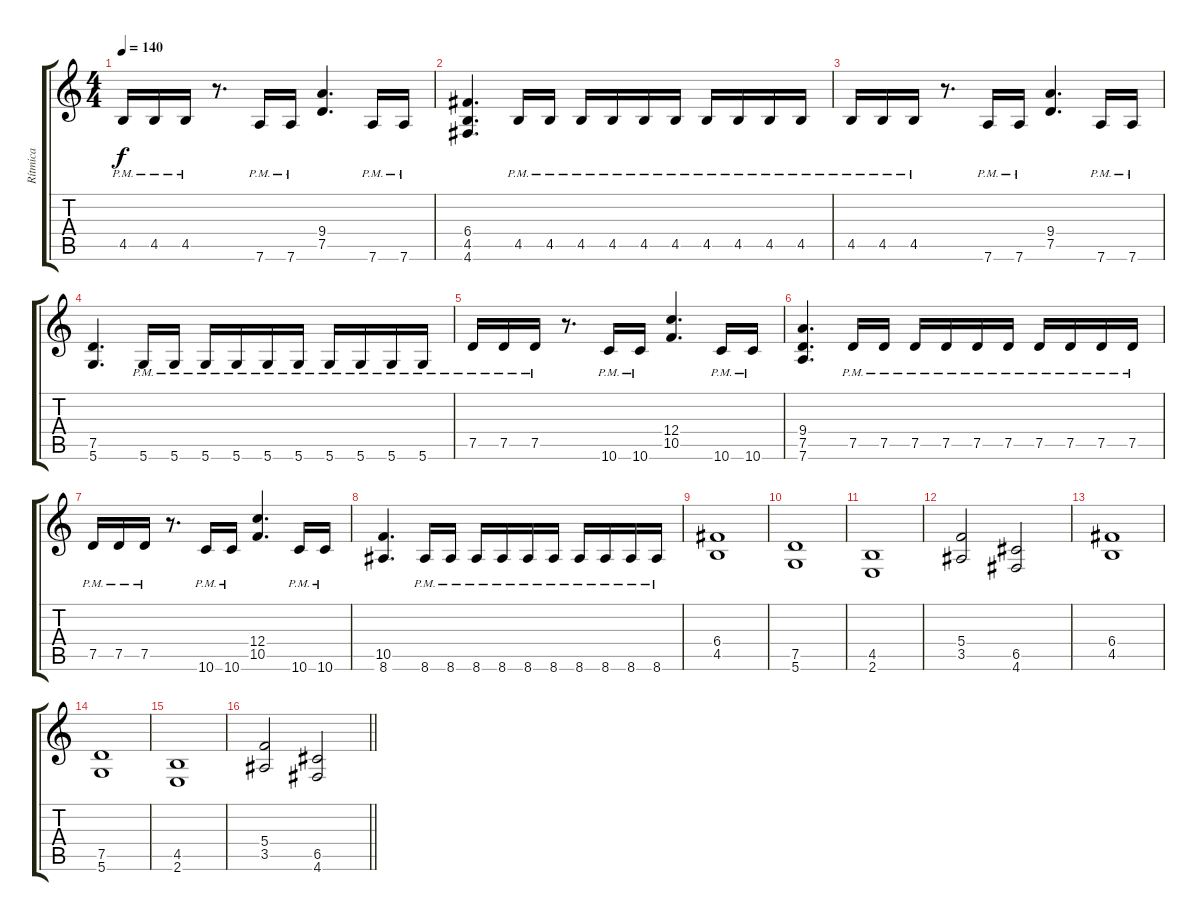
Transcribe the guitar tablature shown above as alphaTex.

\track ("Rítmica" "Rítmica") {instrument distortionguitar}
\staff {score tabs}
\tuning (D4 A3 F3 C3 G2 D2) {hide}
\ts (4 4)
\tempo 140
\clef g2
\ks c
4.5{pm}.16{dy f} 4.5{pm}.16 4.5{pm}.16 r.8{d} 7.6{pm}.16 7.6{pm}.16 (9.4 7.5).4{d} 7.6{pm}.16 7.6{pm}.16 |
(6.4 4.5 4.6).4{d} 4.5{pm}.16 4.5{pm}.16 4.5{pm}.16 4.5{pm}.16 4.5{pm}.16 4.5{pm}.16 4.5{pm}.16 4.5{pm}.16 4.5{pm}.16 4.5{pm}.16 |
4.5{pm}.16 4.5{pm}.16 4.5{pm}.16 r.8{d} 7.6{pm}.16 7.6{pm}.16 (9.4 7.5).4{d} 7.6{pm}.16 7.6{pm}.16 |
(7.5 5.6).4{d} 5.6{pm}.16 5.6{pm}.16 5.6{pm}.16 5.6{pm}.16 5.6{pm}.16 5.6{pm}.16 5.6{pm}.16 5.6{pm}.16 5.6{pm}.16 5.6{pm}.16 |
7.5{pm}.16 7.5{pm}.16 7.5{pm}.16 r.8{d} 10.6{pm}.16 10.6{pm}.16 (12.4 10.5).4{d} 10.6{pm}.16 10.6{pm}.16 |
(9.4 7.5 7.6).4{d} 7.5{pm}.16 7.5{pm}.16 7.5{pm}.16 7.5{pm}.16 7.5{pm}.16 7.5{pm}.16 7.5{pm}.16 7.5{pm}.16 7.5{pm}.16 7.5{pm}.16 |
7.5{pm}.16 7.5{pm}.16 7.5{pm}.16 r.8{d} 10.6{pm}.16 10.6{pm}.16 (12.4 10.5).4{d} 10.6{pm}.16 10.6{pm}.16 |
(10.5 8.6).4{d} 8.6{pm}.16 8.6{pm}.16 8.6{pm}.16 8.6{pm}.16 8.6{pm}.16 8.6{pm}.16 8.6{pm}.16 8.6{pm}.16 8.6{pm}.16 8.6{pm}.16 |
(6.4 4.5).1 |
(7.5 5.6).1 |
(4.5 2.6).1 |
(5.4 3.5).2 (6.5 4.6).2 |
(6.4 4.5).1 |
(7.5 5.6).1 |
(4.5 2.6).1 |
\barLineRight lightlight
(5.4 3.5).2 (6.5 4.6).2
